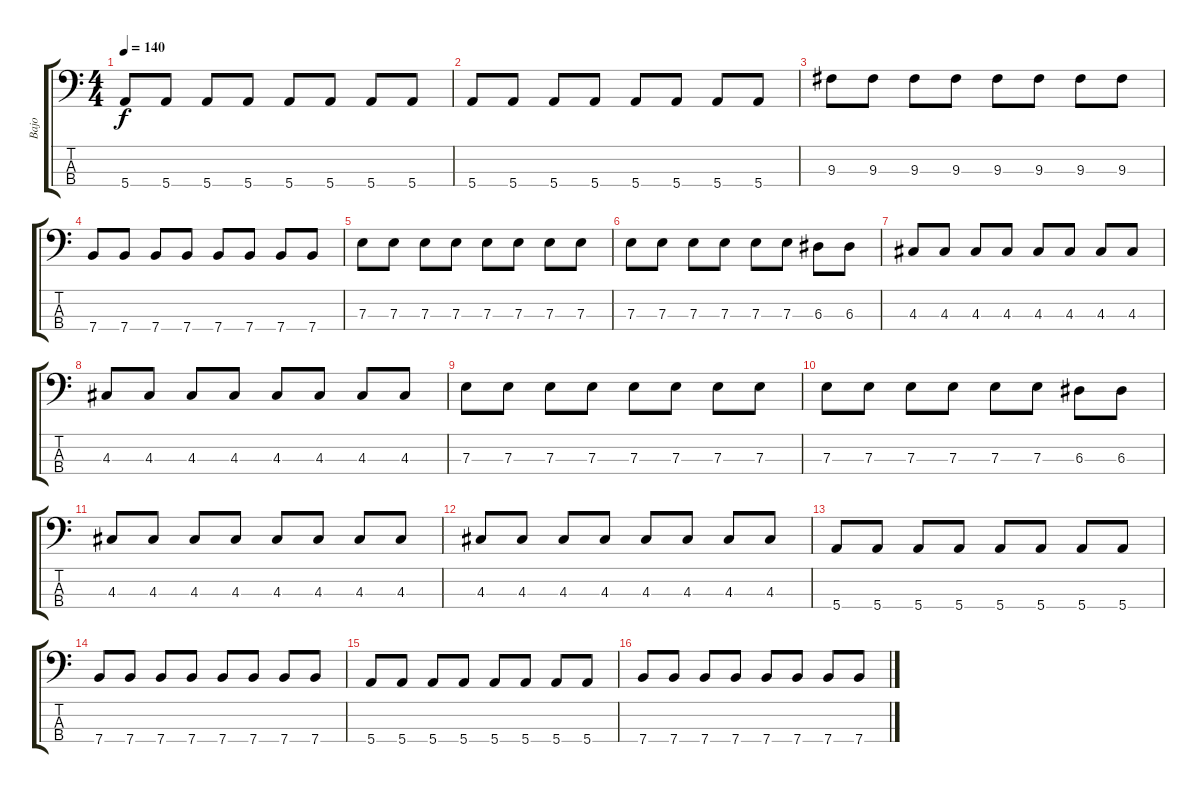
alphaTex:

\track ("Bajo" "Bajo") {instrument electricbasspick}
\staff {score tabs}
\tuning (G2 D2 A1 E1) {hide}
\ts (4 4)
\tempo 140
\clef f4
\ks c
5.4.8{dy f} 5.4.8 5.4.8 5.4.8 5.4.8 5.4.8 5.4.8 5.4.8 |
5.4.8 5.4.8 5.4.8 5.4.8 5.4.8 5.4.8 5.4.8 5.4.8 |
9.3.8 9.3.8 9.3.8 9.3.8 9.3.8 9.3.8 9.3.8 9.3.8 |
7.4.8 7.4.8 7.4.8 7.4.8 7.4.8 7.4.8 7.4.8 7.4.8 |
7.3.8 7.3.8 7.3.8 7.3.8 7.3.8 7.3.8 7.3.8 7.3.8 |
7.3.8 7.3.8 7.3.8 7.3.8 7.3.8 7.3.8 6.3.8 6.3.8 |
4.3.8 4.3.8 4.3.8 4.3.8 4.3.8 4.3.8 4.3.8 4.3.8 |
4.3.8 4.3.8 4.3.8 4.3.8 4.3.8 4.3.8 4.3.8 4.3.8 |
7.3.8 7.3.8 7.3.8 7.3.8 7.3.8 7.3.8 7.3.8 7.3.8 |
7.3.8 7.3.8 7.3.8 7.3.8 7.3.8 7.3.8 6.3.8 6.3.8 |
4.3.8 4.3.8 4.3.8 4.3.8 4.3.8 4.3.8 4.3.8 4.3.8 |
4.3.8 4.3.8 4.3.8 4.3.8 4.3.8 4.3.8 4.3.8 4.3.8 |
5.4.8 5.4.8 5.4.8 5.4.8 5.4.8 5.4.8 5.4.8 5.4.8 |
7.4.8 7.4.8 7.4.8 7.4.8 7.4.8 7.4.8 7.4.8 7.4.8 |
5.4.8 5.4.8 5.4.8 5.4.8 5.4.8 5.4.8 5.4.8 5.4.8 |
7.4.8 7.4.8 7.4.8 7.4.8 7.4.8 7.4.8 7.4.8 7.4.8
